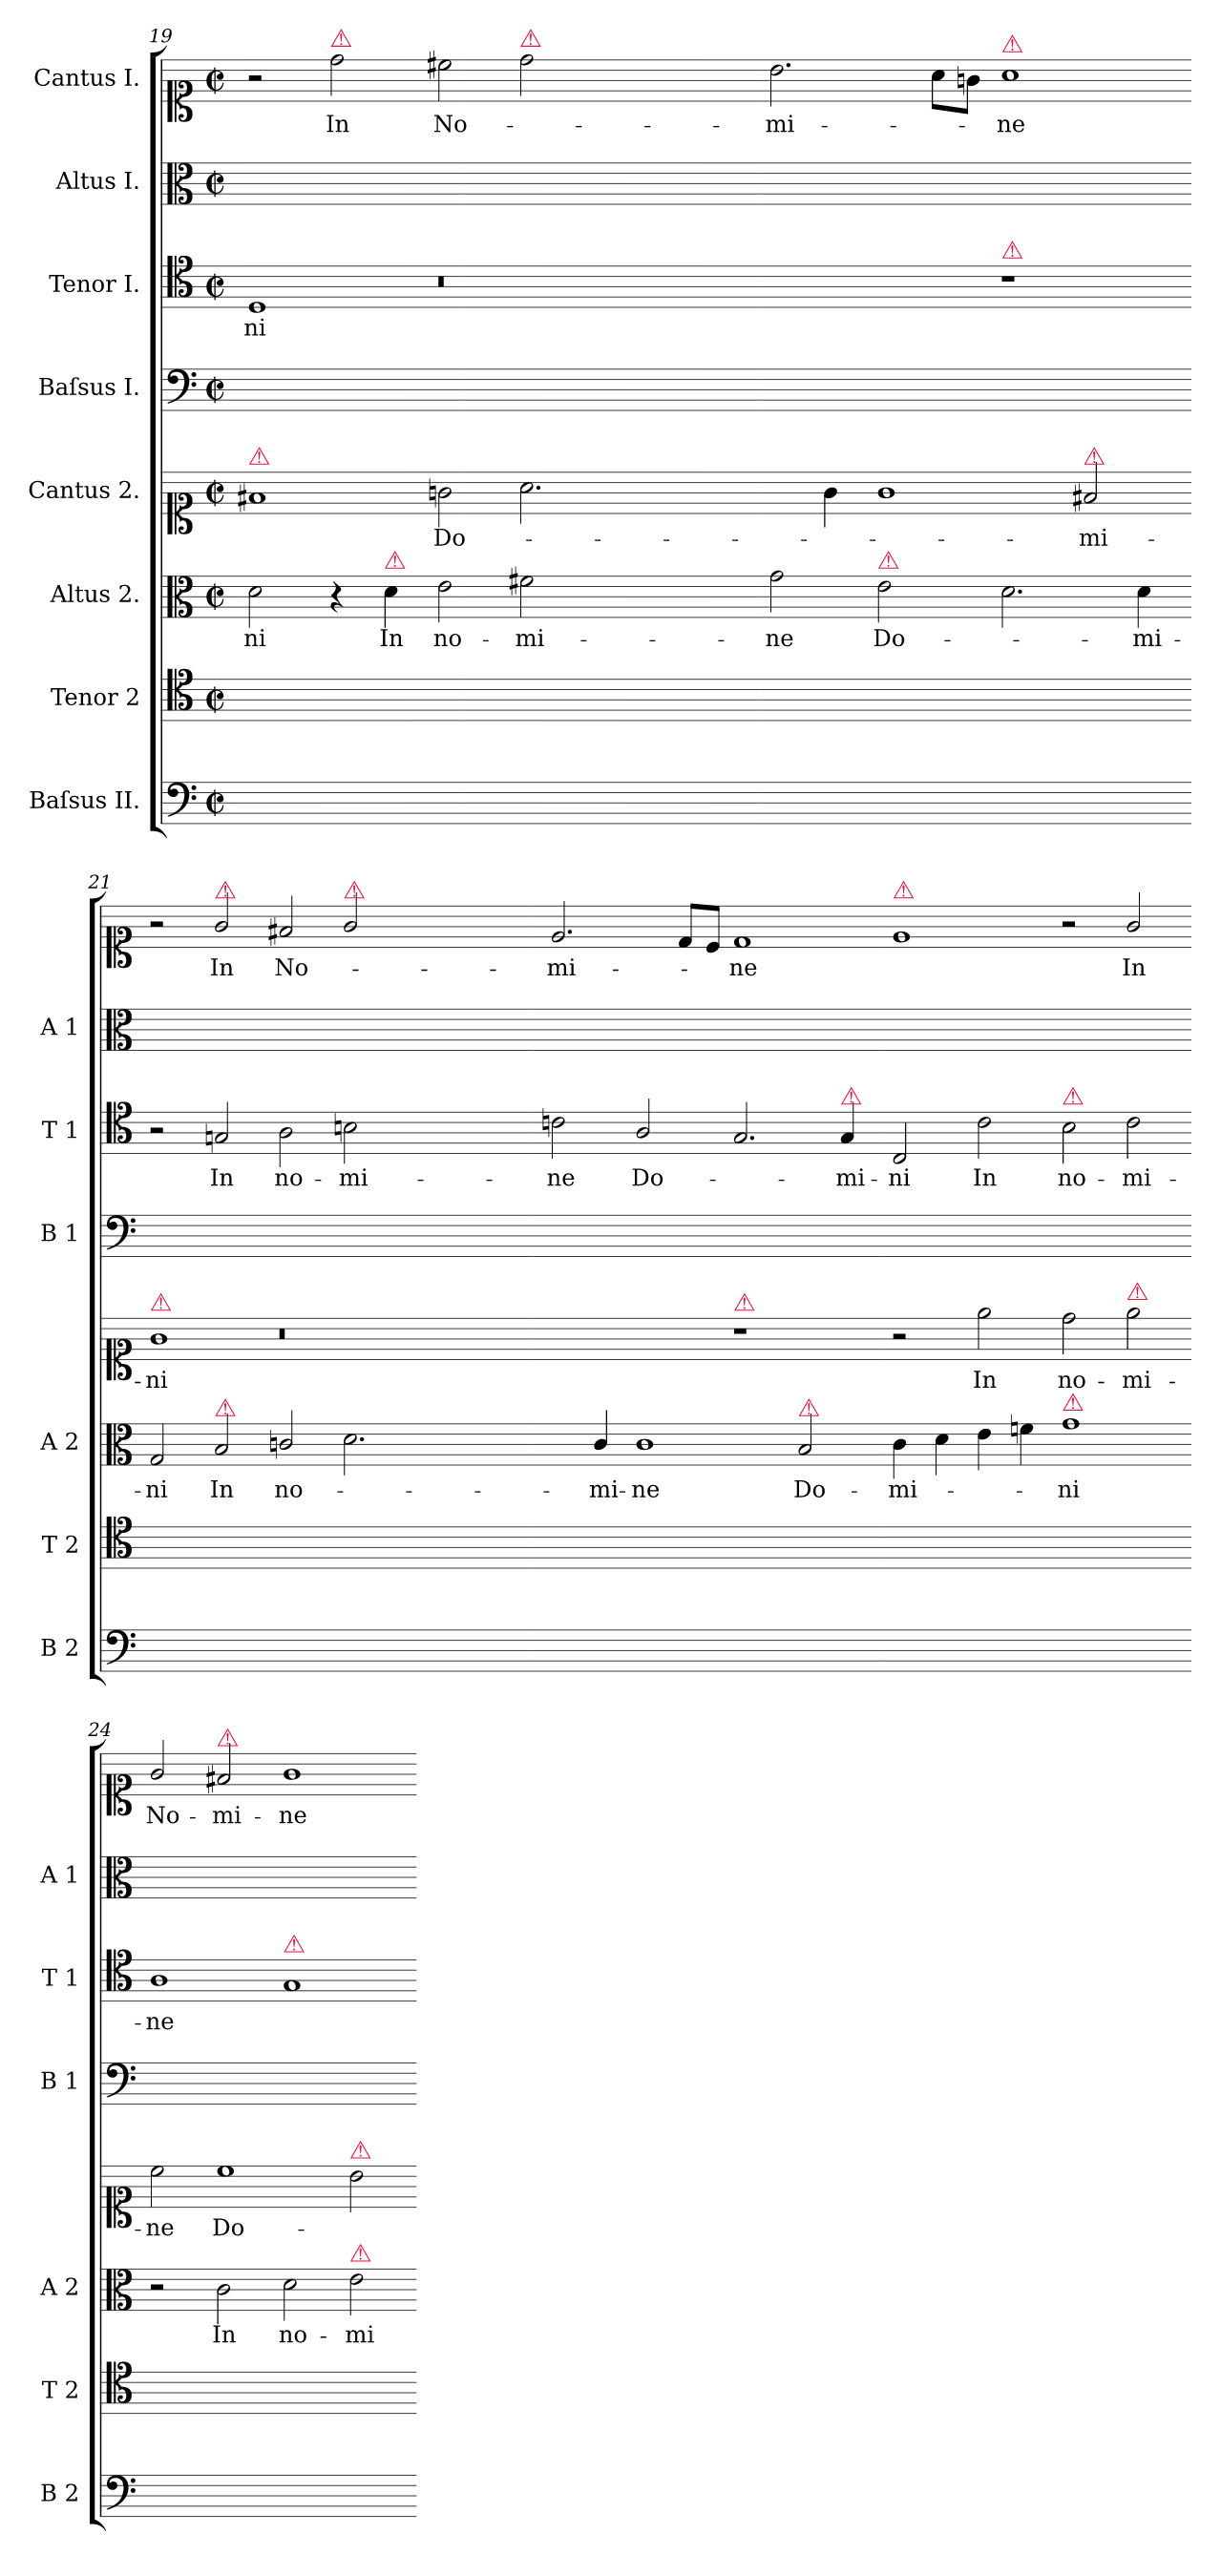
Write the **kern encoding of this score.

**kern	**kern	**kern	**text	**kern	**text	**kern	**kern	**text	**kern	**kern	**text
*part8	*part7	*part6	*part6	*part5	*part5	*part4	*part3	*part3	*part2	*part1	*part1
*staff8	*staff7	*staff6	*staff6	*staff5	*staff5	*staff4	*staff3	*staff3	*staff2	*staff1	*staff1
*I"Baſsus II.	*I"Tenor 2	*I"Altus 2.	*	*I"Cantus 2.	*	*I"Baſsus I.	*I"Tenor I.	*	*I"Altus I.	*I"Cantus I.	*
*I'B 2	*I'T 2	*I'A 2	*	*	*	*I'B 1	*I'T 1	*	*I'A 1	*	*
*clefF4	*clefC4	*clefC3	*	*clefC1	*	*clefF4	*clefC4	*	*clefC3	*clefC1	*
*k[]	*k[]	*k[]	*	*k[]	*	*k[]	*k[]	*	*k[]	*k[]	*
*a:	*a:	*a:	*	*a:	*	*a:	*a:	*	*a:	*a:	*
*M2/1	*M2/1	*M2/1	*	*M2/1	*	*M2/1	*M2/1	*	*M2/1	*M2/1	*
*met(c|)	*met(c|)	*met(c|)	*	*met(c|)	*	*met(c|)	*met(c|)	*	*met(c|)	*met(c|)	*
=19	=19	=19	=19	=19	=19	=19	=19	=19	=19	=19	=19
!	!	!	!	!LO:TX:a:color=crimson:t=⚠	!	!	!	!	!	!	!
!	!	!	!LO:LY:i	!	!	!	!	!LO:LY:i	!	!	!
0ryy	0ryy	2d\	-ni	1f#X	.	0ryy	1D	-ni	0ryy	2r	.
!	!	!	!	!	!	!	!	!	!	!LO:TX:a:color=crimson:t=⚠	!
.	.	4r	.	.	.	.	.	.	.	2dd\	In
!	!	!LO:TX:a:color=crimson:t=⚠	!	!	!	!	!	!	!	!	!
!	!	!	!LO:LY:i	!	!	!	!	!	!	!	!
.	.	4d\	In	.	.	.	.	.	.	.	.
!	!	!	!LO:LY:i	!	!	!	!	!	!	!	!
.	.	2e\	no-	2gn\	Do-	.	0r	.	.	2cc#X\	No-
!	!	!	!	!	!	!	!	!	!	!LO:TX:a:color=crimson:t=⚠	!
!	!	!	!LO:LY:i	!	!	!	!	!	!	!	!
.	.	2f#X\	-mi-	2.a\	.	.	.	.	.	2dd\	.
1ryy	1ryy	1ryy	.	.	.	1ryy	.	.	1ryy	1ryy	.
.	.	.	.	2.ryy	.	.	.	.	.	.	.
=20-	=20-	=20-	=20-	=20-	=20-	=20-	=20-	=20-	=20-	=20-	=20-
!	!	!	!LO:LY:i	!	!	!	!	!	!	!	!
0ryy	0ryy	2g\	-ne	4ryy	.	0ryy	1ryy	.	0ryy	2.b\	-mi-
.	.	.	.	4g\	.	.	.	.	.	.	.
!	!	!LO:TX:a:color=crimson:t=⚠	!	!	!	!	!	!	!	!	!
!	!	!	!LO:LY:i	!	!	!	!	!	!	!	!
.	.	2e\	Do-	1g	.	.	.	.	.	.	.
.	.	.	.	.	.	.	.	.	.	8a\L	.
.	.	.	.	.	.	.	.	.	.	8gn\J	.
!	!	!	!	!	!	!	!	!	!	!LO:TX:a:color=crimson:t=⚠	!
!	!	!	!	!	!	!	!LO:TX:a:color=crimson:t=⚠	!	!	!	!
.	.	2.d\	.	.	.	.	1r	.	.	1a	-ne
!	!	!	!	!LO:TX:a:color=crimson:t=⚠	!	!	!	!	!	!	!
.	.	.	.	2f#X/	-mi-	.	.	.	.	.	.
!	!	!	!LO:LY:i	!	!	!	!	!	!	!	!
.	.	4d\	-mi-	.	.	.	.	.	.	.	.
=21-	=21-	=21-	=21-	=21-	=21-	=21-	=21-	=21-	=21-	=21-	=21-
!	!	!	!	!LO:TX:a:color=crimson:t=⚠	!	!	!	!	!	!	!
!	!	!	!LO:LY:i	!	!	!	!	!	!	!	!
0ryy	0ryy	2G/	-ni	1g	-ni	0ryy	2r	.	0ryy	2r	.
!	!	!	!	!	!	!	!	!	!	!LO:TX:a:color=crimson:t=⚠	!
!	!	!LO:TX:a:color=crimson:t=⚠	!	!	!	!	!	!	!	!	!
!	!	!	!LO:LY:i	!	!	!	!	!LO:LY:i	!	!	!LO:LY:i
.	.	2B/	In	.	.	.	2Gn/	In	.	2g/	In
!	!	!	!LO:LY:i	!	!	!	!	!LO:LY:i	!	!	!LO:LY:i
.	.	2cn/	no-	0r	.	.	2A\	no-	.	2f#X/	No-
!	!	!	!	!	!	!	!	!	!	!LO:TX:a:color=crimson:t=⚠	!
!	!	!	!	!	!	!	!	!LO:LY:i	!	!	!
.	.	2.d\	.	.	.	.	2Bn\	-mi-	.	2g/	.
1ryy	1ryy	.	.	.	.	1ryy	1ryy	.	1ryy	1ryy	.
.	.	2.ryy	.	.	.	.	.	.	.	.	.
=22-	=22-	=22-	=22-	=22-	=22-	=22-	=22-	=22-	=22-	=22-	=22-
!	!	!	!	!	!	!	!	!LO:LY:i	!	!	!LO:LY:i
0ryy	0ryy	4ryy	.	1ryy	.	0ryy	2cn\	-ne	0ryy	2.e/	-mi-
!	!	!	!LO:LY:i	!	!	!	!	!	!	!	!
.	.	4c/	-mi-	.	.	.	.	.	.	.	.
!	!	!	!LO:LY:i	!	!	!	!	!LO:LY:i	!	!	!
.	.	1c	-ne	.	.	.	2A/	Do-	.	.	.
.	.	.	.	.	.	.	.	.	.	8d/L	.
.	.	.	.	.	.	.	.	.	.	8c/J	.
!	!	!	!	!LO:TX:a:color=crimson:t=⚠	!	!	!	!	!	!	!
!	!	!	!	!	!	!	!	!	!	!	!LO:LY:i
.	.	.	.	1r	.	.	2.G/	.	.	1d	-ne
!	!	!LO:TX:a:color=crimson:t=⚠	!	!	!	!	!	!	!	!	!
!	!	!	!LO:LY:i	!	!	!	!	!	!	!	!
.	.	2B/	Do-	.	.	.	.	.	.	.	.
!	!	!	!	!	!	!	!LO:TX:a:color=crimson:t=⚠	!	!	!	!
!	!	!	!	!	!	!	!	!LO:LY:i	!	!	!
.	.	.	.	.	.	.	4G/	-mi-	.	.	.
=23-	=23-	=23-	=23-	=23-	=23-	=23-	=23-	=23-	=23-	=23-	=23-
!	!	!	!	!	!	!	!	!	!	!LO:TX:a:color=crimson:t=⚠	!
!	!	!	!LO:LY:i	!	!	!	!	!LO:LY:i	!	!	!
0ryy	0ryy	4c\	-mi-	2r	.	0ryy	2C/	-ni	0ryy	1e	.
.	.	4d\	.	.	.	.	.	.	.	.	.
!	!	!	!	!	!LO:LY:i	!	!	!LO:LY:i	!	!	!
.	.	4e\	.	2ee\	In	.	2c\	In	.	.	.
.	.	4fn\	.	.	.	.	.	.	.	.	.
!	!	!	!	!	!	!	!LO:TX:a:color=crimson:t=⚠	!	!	!	!
!	!	!LO:TX:a:color=crimson:t=⚠	!	!	!	!	!	!	!	!	!
!	!	!	!LO:LY:i	!	!LO:LY:i	!	!	!LO:LY:i	!	!	!
.	.	1g	-ni	2dd\	no-	.	2B\	no-	.	2r	.
!	!	!	!	!LO:TX:a:color=crimson:t=⚠	!	!	!	!	!	!	!
!	!	!	!	!	!LO:LY:i	!	!	!LO:LY:i	!	!	!LO:LY:i
.	.	.	.	2ee\	-mi-	.	2c\	-mi-	.	2g/	In
=24-	=24-	=24-	=24-	=24-	=24-	=24-	=24-	=24-	=24-	=24-	=24-
!	!	!	!	!	!LO:LY:i	!	!	!LO:LY:i	!	!	!LO:LY:i
0ryy	0ryy	2r	.	2cc\	-ne	0ryy	1A	-ne	0ryy	2g/	No-
!	!	!	!	!	!	!	!	!	!	!LO:TX:a:color=crimson:t=⚠	!
!	!	!	!LO:LY:i	!	!LO:LY:i	!	!	!	!	!	!LO:LY:i
.	.	2c\	In	1cc	Do-	.	.	.	.	2f#X/	-mi-
!	!	!	!	!	!	!	!LO:TX:a:color=crimson:t=⚠	!	!	!	!
!	!	!	!LO:LY:i	!	!	!	!	!	!	!	!LO:LY:i
.	.	2d\	no-	.	.	.	1G	.	.	1g	-ne
!	!	!	!	!LO:TX:a:color=crimson:t=⚠	!	!	!	!	!	!	!
!	!	!LO:TX:a:color=crimson:t=⚠	!	!	!	!	!	!	!	!	!
!	!	!	!LO:LY:i	!	!	!	!	!	!	!	!
.	.	2e\	-mi-	2b\	.	.	.	.	.	.	.
=-	=-	=-	=-	=-	=-	=-	=-	=-	=-	=-	=-
*-	*-	*-	*-	*-	*-	*-	*-	*-	*-	*-	*-
